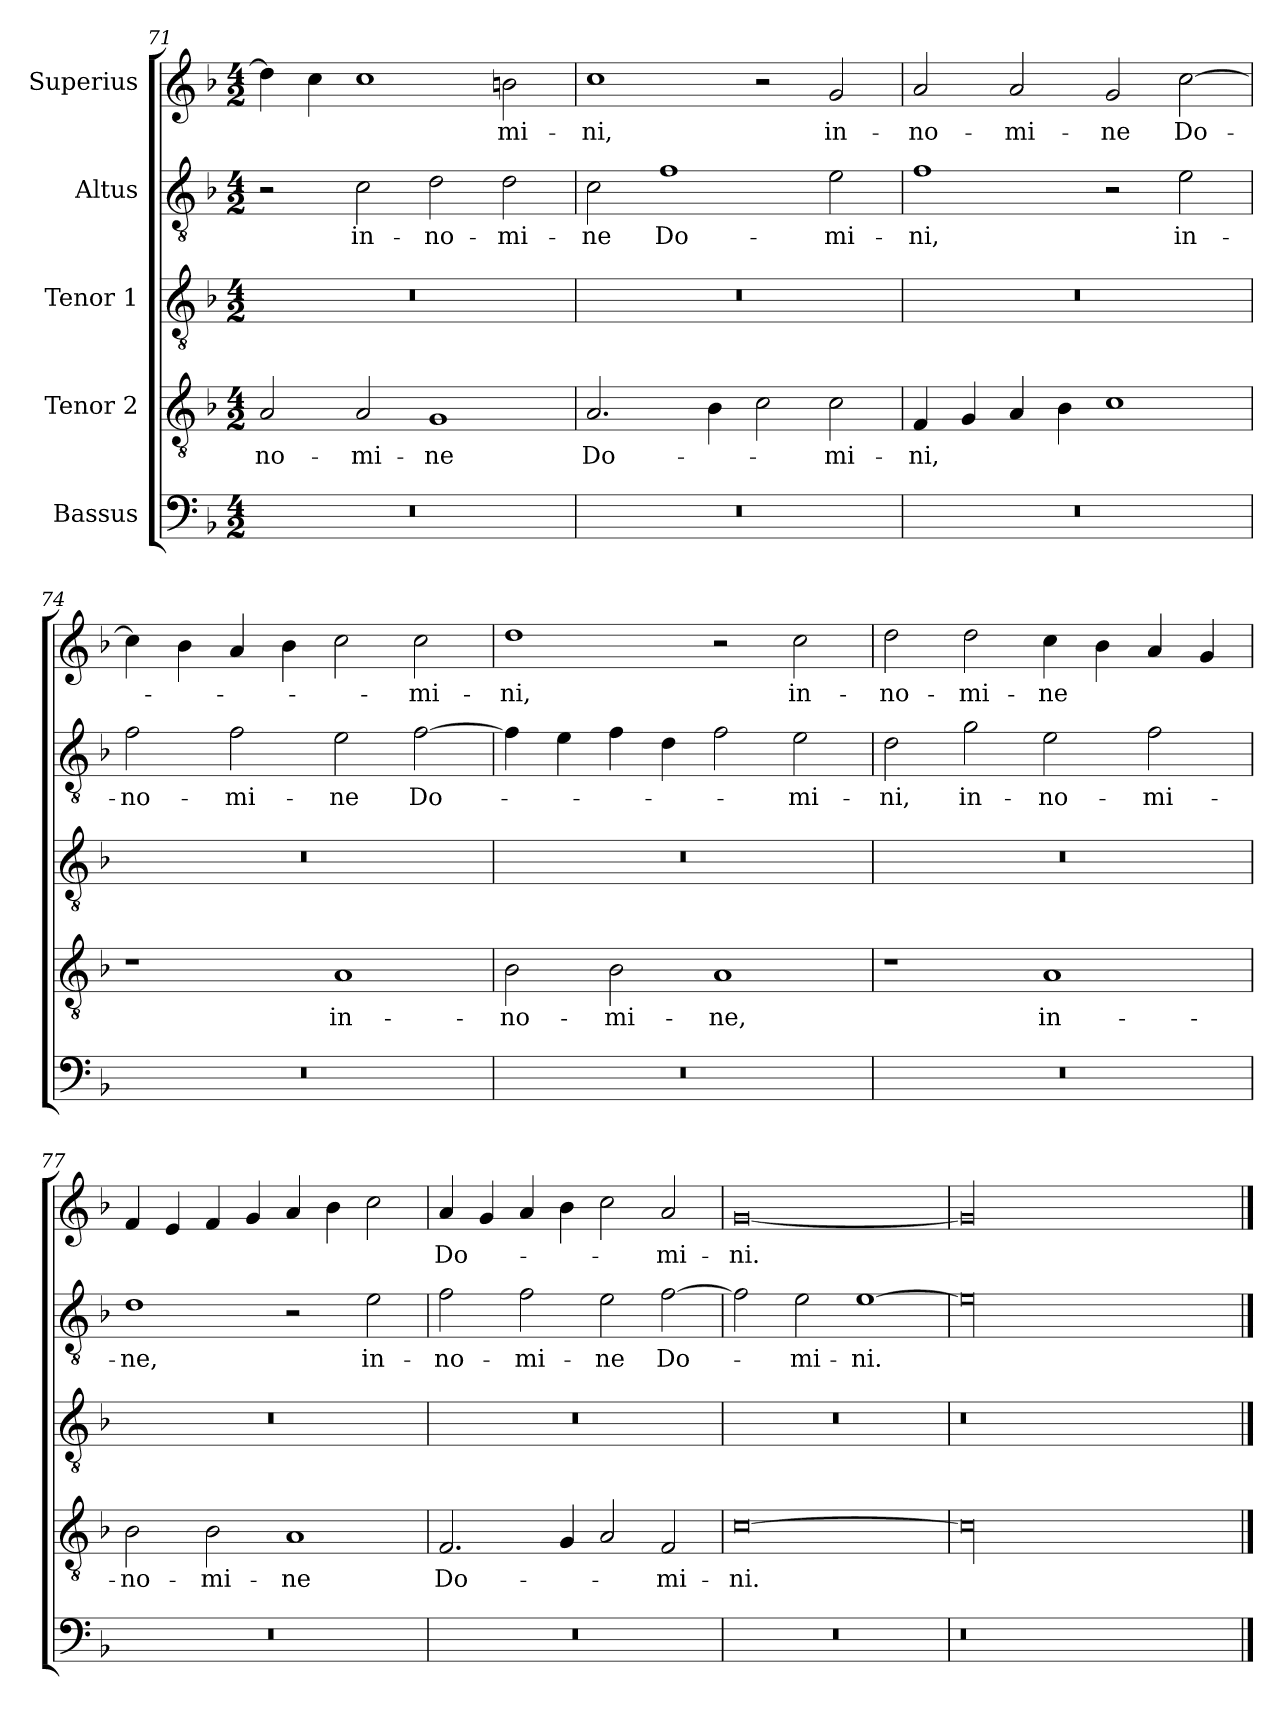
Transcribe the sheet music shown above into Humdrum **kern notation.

**kern	**kern	**text	**kern	**kern	**text	**kern	**text
*part5	*part4	*part4	*part3	*part2	*part2	*part1	*part1
*staff5	*staff4	*staff4	*staff3	*staff2	*staff2	*staff1	*staff1
*I"Bassus	*I"Tenor 2	*	*I"Tenor 1	*I"Altus	*	*I"Superius	*
*clefF4	*clefGv2	*	*clefGv2	*clefGv2	*	*clefG2	*
*k[b-]	*k[b-]	*	*k[b-]	*k[b-]	*	*k[b-]	*
*M4/2	*M4/2	*	*M4/2	*M4/2	*	*M4/2	*
=71	=71	=71	=71	=71	=71	=71	=71
0r	2A/	no-	0r	2r	.	4dd\]	.
.	.	.	.	.	.	4cc\	.
.	2A/	-mi-	.	2c\	in-	1cc\	.
.	1G/	-ne	.	2d\	no-	.	.
.	.	.	.	2d\	-mi-	2bn\	-mi-
=72	=72	=72	=72	=72	=72	=72	=72
0r	2.A/	Do-	0r	2c\	-ne	1cc\	-ni,
.	.	.	.	1f\	Do-	.	.
.	4B-\	.	.	.	.	.	.
.	2c\	.	.	.	.	2r	.
.	2c\	-mi-	.	2e\	-mi-	2g/	in-
=73	=73	=73	=73	=73	=73	=73	=73
0r	4F/	-ni,	0r	1f\	-ni,	2a/	no-
.	4G/	.	.	.	.	.	.
.	4A/	.	.	.	.	2a/	-mi-
.	4B-\	.	.	.	.	.	.
.	1c\	.	.	2r	.	2g/	-ne
.	.	.	.	2e\	in-	[2cc\	Do-
=74	=74	=74	=74	=74	=74	=74	=74
0r	1r	.	0r	2f\	no-	4cc\]	.
.	.	.	.	.	.	4b-\	.
.	.	.	.	2f\	-mi-	4a/	.
.	.	.	.	.	.	4b-\	.
.	1A/	in-	.	2e\	-ne	2cc\	.
.	.	.	.	[2f\	Do-	2cc\	-mi-
=75	=75	=75	=75	=75	=75	=75	=75
0r	2B-\	no-	0r	4f\]	.	1dd\	-ni,
.	.	.	.	4e\	.	.	.
.	2B-\	-mi-	.	4f\	.	.	.
.	.	.	.	4d\	.	.	.
.	1A/	-ne,	.	2f\	.	2r	.
.	.	.	.	2e\	-mi-	2cc\	in-
=76	=76	=76	=76	=76	=76	=76	=76
0r	1r	.	0r	2d\	-ni,	2dd\	no-
.	.	.	.	2g\	in-	2dd\	-mi-
.	1A/	in-	.	2e\	no-	4cc\	-ne
.	.	.	.	.	.	4b-\	.
.	.	.	.	2f\	-mi-	4a/	.
.	.	.	.	.	.	4g/	.
=77	=77	=77	=77	=77	=77	=77	=77
0r	2B-\	no-	0r	1d\	-ne,	4f/	.
.	.	.	.	.	.	4e/	.
.	2B-\	-mi-	.	.	.	4f/	.
.	.	.	.	.	.	4g/	.
.	1A/	-ne	.	2r	.	4a/	.
.	.	.	.	.	.	4b-\	.
.	.	.	.	2e\	in-	2cc\	.
=78	=78	=78	=78	=78	=78	=78	=78
0r	2.F/	Do-	0r	2f\	no-	4a/	Do-
.	.	.	.	.	.	4g/	.
.	.	.	.	2f\	-mi-	4a/	.
.	4G/	.	.	.	.	4b-\	.
.	2A/	.	.	2e\	-ne	2cc\	.
.	2F/	-mi-	.	[2f\	Do-	2a/	-mi-
=79	=79	=79	=79	=79	=79	=79	=79
0r	[0c\	-ni.	0r	2f\]	.	[0g/	-ni.
.	.	.	.	2e\	-mi-	.	.
.	.	.	.	[1e\	-ni.	.	.
=80	=80	=80	=80	=80	=80	=80	=80
0r	00c\]	.	0r	00e\]	.	00g/]	.
0ryy	.	.	0ryy	.	.	.	.
==	==	==	==	==	==	==	==
*-	*-	*-	*-	*-	*-	*-	*-
